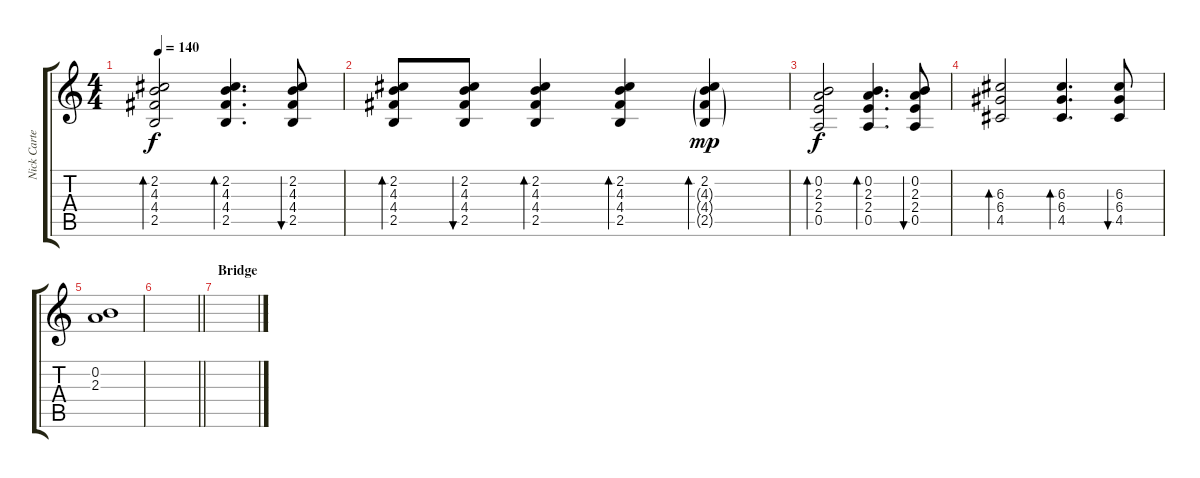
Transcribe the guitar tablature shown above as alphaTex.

\track ("Nick Carter - Acoustic Guitar" "Nick Carte") {instrument acousticguitarsteel}
\staff {score tabs}
\tuning (E4 B3 G3 D3 A2 E2) {hide}
\ts (4 4)
\tempo 140
\clef g2
\ks c
(2.2 4.3 4.4 2.5).2{bd 60 dy f} (2.2 4.3 4.4 2.5).4{d bd 30} (2.2 4.3 4.4 2.5).8{bu 60} |
(2.2 4.3 4.4 2.5).8{bd 30} (2.2 4.3 4.4 2.5).8{bu 30} (2.2 4.3 4.4 2.5).4{bd 30} (2.2 4.3 4.4 2.5).4{bd 30} (2.2 4.3{g} 4.4{g} 2.5{g}).4{bd 30 dy mp} |
(0.2 2.3 2.4 0.5).2{bd 60 dy f} (0.2 2.3 2.4 0.5).4{d bd 60} (0.2 2.3 2.4 0.5).8{bu 60} |
(6.3 6.4 4.5).2{bd 120} (6.3 6.4 4.5).4{d bd 30} (6.3 6.4 4.5).8{bu 60} |
(0.2 2.3).1 |
\barLineRight lightlight
|
\section ("" "Bridge")
